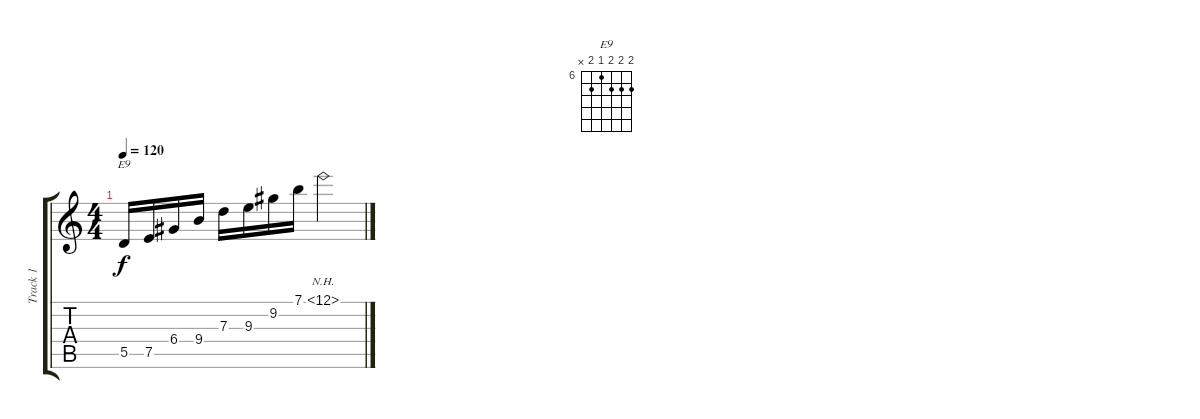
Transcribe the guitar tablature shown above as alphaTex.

\track ("Track 1" "Track 1") {instrument acousticguitarnylon}
\staff {score tabs}
\tuning (E4 B3 G3 D3 A2 E2) {hide}
\chord ("E9" 7 7 7 6 7 x) {firstfret 6}
\ts (4 4)
\tempo 120
\clef g2
\ks c
5.5.16{ch "E9" dy f instrument acousticguitarnylon} 7.5.16 6.4.16 9.4.16 7.3.16 9.3.16 9.2.16 7.1.16 12.1{nh}.2
